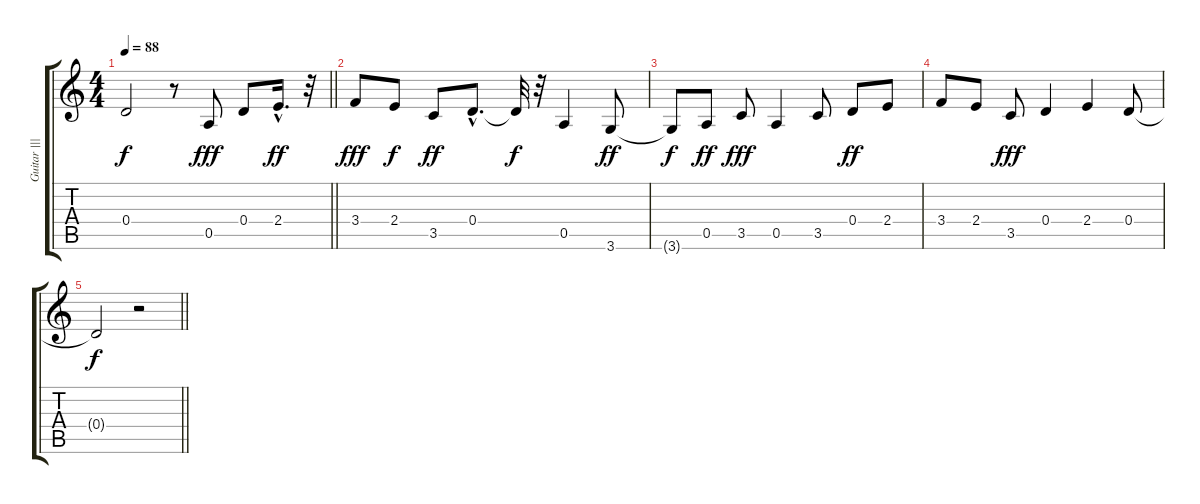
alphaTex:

\track ("Guitar ||| (clean)" "Guitar |||") {instrument electricguitarclean}
\staff {score tabs}
\tuning (E4 B3 G3 D3 A2 E2) {hide}
\ts (4 4)
\tempo 88
\clef g2
\barLineRight lightlight
\ks c
0.4{t}.2{dy f} r.8 0.5.8{dy fff} 0.4.8 2.4{hac}.16{d dy ff} r.32 |
3.4.8{dy fff} 2.4.8{dy f} 3.5.8{dy ff} 0.4{hac}.8{d} 0.4{t}.32{dy f} r.32 0.5.4 3.6.8{dy ff} |
3.6{t}.8{dy f} 0.5.8{dy ff} 3.5.8{dy fff} 0.5.4 3.5.8 0.4.8{dy ff} 2.4.8 |
3.4.8 2.4.8 3.5.8{dy fff} 0.4.4 2.4.4 0.4.8 |
\barLineRight lightlight
0.4{t}.2{dy f} r.2
